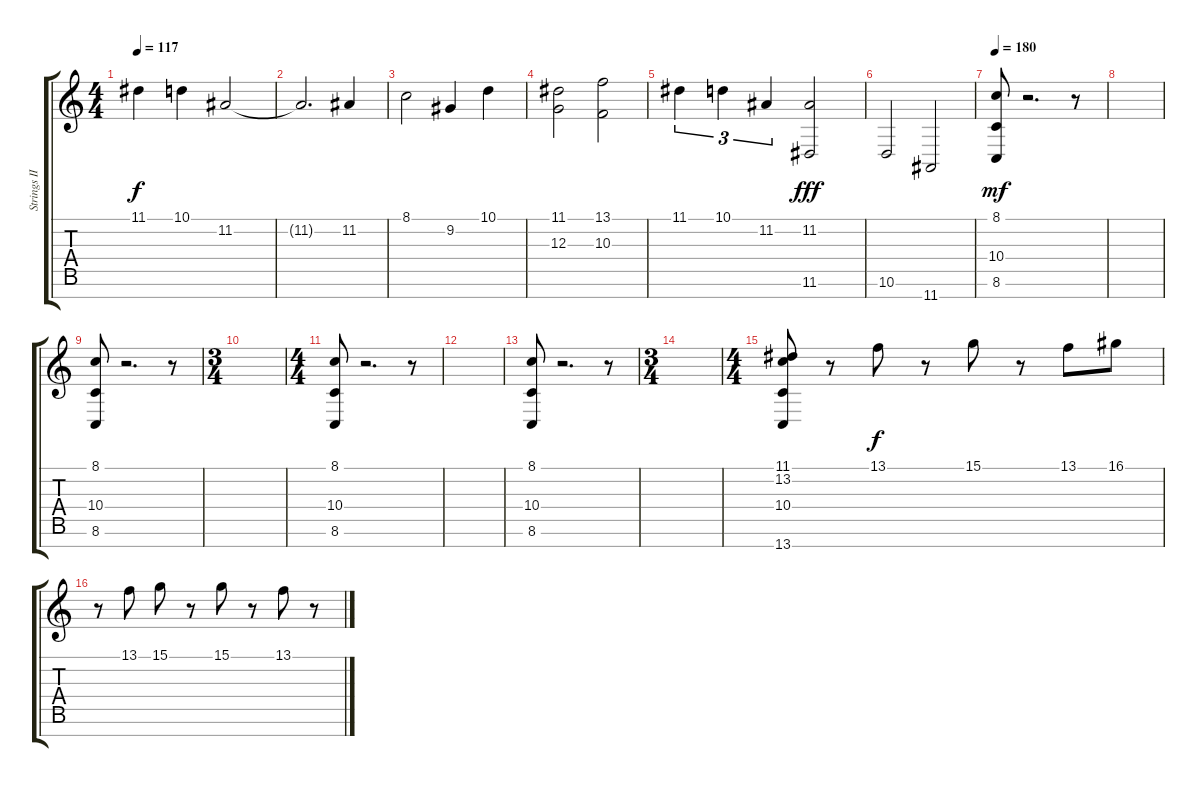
\track ("Strings II" "Strings II") {instrument stringensemble2}
\staff {score tabs}
\tuning (E4 B3 G3 D3 A2 E2 B1) {hide}
\ts (4 4)
\tempo 117
\clef g2
\ks c
11.1.4{dy f} 10.1.4 11.2.2 |
11.2{t}.2{d} 11.2.4 |
8.1.2 9.2.4 10.1.4 |
(11.1 12.3).2 (13.1 10.3).2 |
11.1.4{tu (3 2)} 10.1.4{tu (3 2)} 11.2.4{tu (3 2)} (11.2 11.6).2{dy fff} |
10.6.2 11.7.2 |
\tempo 180
(8.1 10.4 8.6).8{dy mf instrument stringensemble1} r.2{d} r.8 |
|
(8.1 10.4 8.6).8 r.2{d} r.8 |
\ts (3 4)
|
\ts (4 4)
(8.1 10.4 8.6).8 r.2{d} r.8 |
|
(8.1 10.4 8.6).8 r.2{d} r.8 |
\ts (3 4)
|
\ts (4 4)
(11.1 13.2 10.4 13.7).8 r.8 13.1.8{dy f} r.8 15.1.8 r.8 13.1.8 16.1.8 |
r.8 13.1.8 15.1.8 r.8 15.1.8 r.8 13.1.8 r.8
